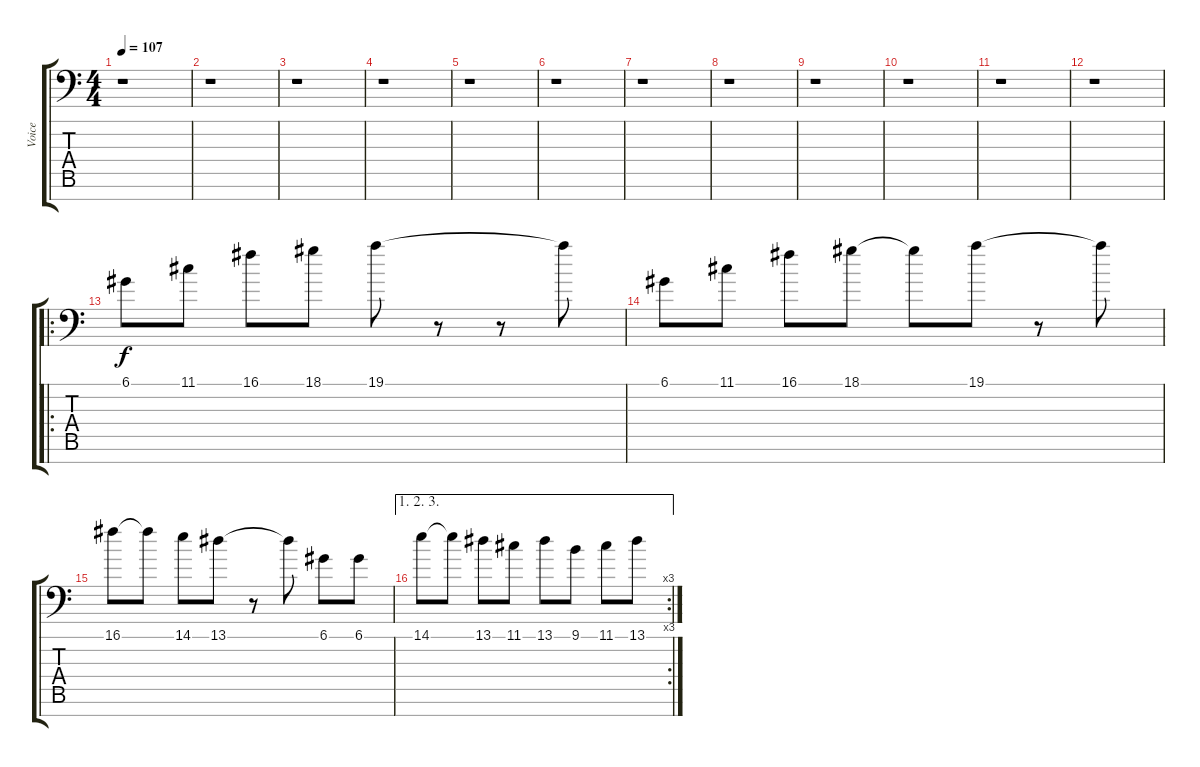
\track ("Voice" "Voice") {instrument synthvoice}
\staff {score tabs}
\tuning (D4 Eb3 B2 Gb2 Db2 Ab1 Eb1) {hide}
\ts (4 4)
\tempo 107
\clef f4
\ks c
r.1{dy f} |
r.1 |
r.1 |
r.1 |
r.1 |
r.1 |
r.1 |
r.1 |
r.1 |
r.1 |
r.1 |
r.1 |
\ro
6.1.8 11.1.8 16.1.8 18.1.8 19.1.8 r.8 r.8 19.1{t}.8 |
6.1.8 11.1.8 16.1.8 18.1.8 18.1{t}.8 19.1.8 r.8 19.1{t}.8 |
16.1.8 16.1{t}.8 14.1.8 13.1.8 r.8 13.1{t}.8 6.1.8 6.1.8 |
\ae (1 2 3)
\rc 3
14.1.8 14.1{t}.8 13.1.8 11.1.8 13.1.8 9.1.8 11.1.8 13.1.8
